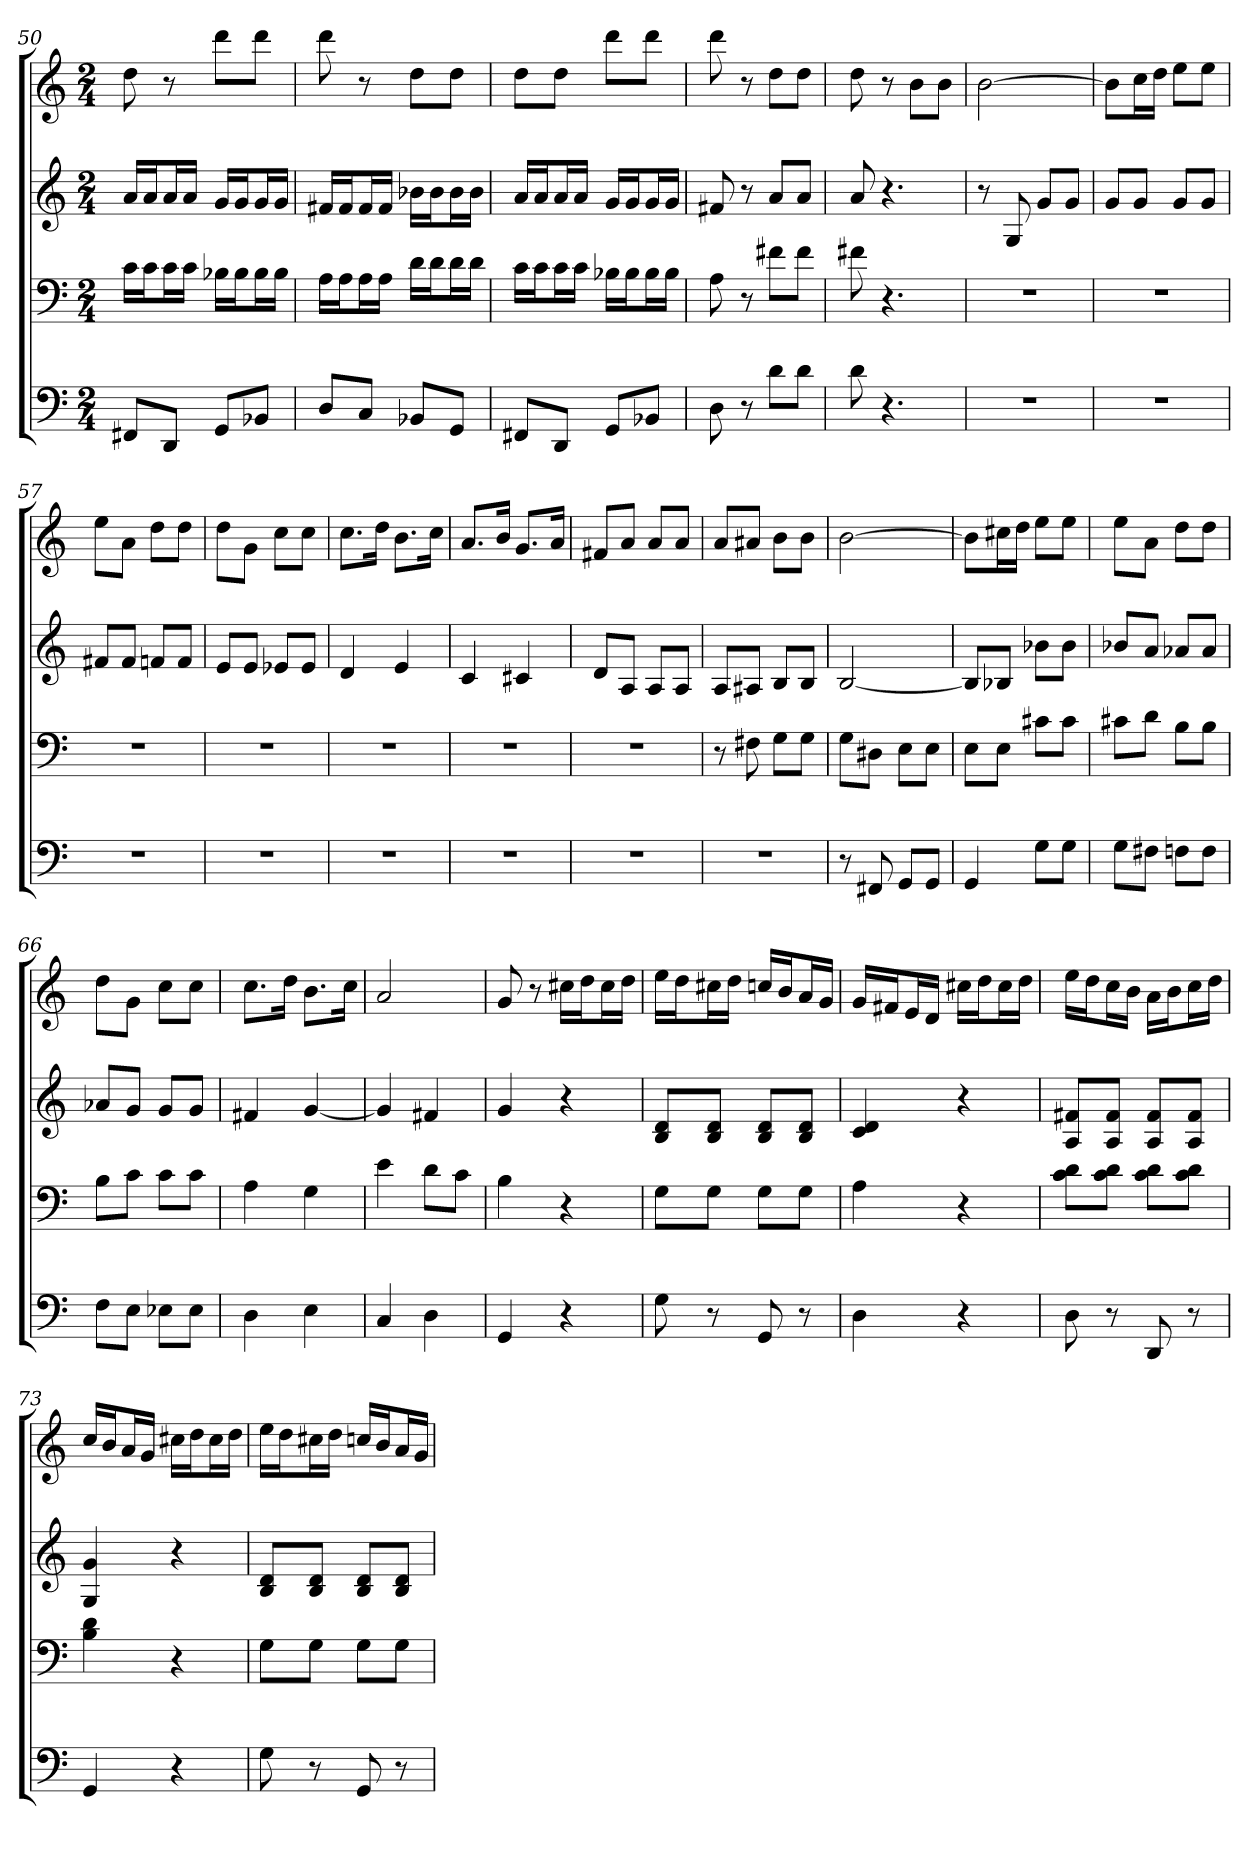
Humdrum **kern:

**kern	**kern	**kern	**kern
*part4	*part3	*part2	*part1
*staff4	*staff3	*staff2	*staff1
*k[]	*k[]	*k[]	*k[]
*C:	*C:	*C:	*C:
*M2/4	*M2/4	*M2/4	*M2/4
=50	=50	=50	=50
8FF#XL	16cLL	16aLL	8dd
.	16cJ	16aJ	.
8DDJ	16cL	16aL	8r
.	16cJJ	16aJJ	.
8GGL	16B-XLL	16gLL	8dddL
.	16B-J	16gJ	.
8BB-XJ	16B-L	16gL	8dddJ
.	16B-JJ	16gJJ	.
=51	=51	=51	=51
8DL	16ALL	16f#XLL	8ddd
.	16AJ	16f#J	.
8CJ	16AL	16f#L	8r
.	16AJJ	16f#JJ	.
8BB-XL	16dLL	16b-XLL	8ddL
.	16dJ	16b-J	.
8GGJ	16dL	16b-L	8ddJ
.	16dJJ	16b-JJ	.
=52	=52	=52	=52
8FF#XL	16cLL	16aLL	8ddL
.	16cJ	16aJ	.
8DDJ	16cL	16aL	8ddJ
.	16cJJ	16aJJ	.
8GGL	16B-XLL	16gLL	8dddL
.	16B-J	16gJ	.
8BB-XJ	16B-L	16gL	8dddJ
.	16B-JJ	16gJJ	.
=53	=53	=53	=53
8D	8A	8f#X	8ddd
8r	8r	8r	8r
8dL	8f#XL	8aL	8ddL
8dJ	8f#J	8aJ	8ddJ
=54	=54	=54	=54
8d	8f#X	8a	8dd
4.r	4.r	4.r	8r
.	.	.	8bL
.	.	.	8bJ
=55	=55	=55	=55
2r	2r	8r	[2b
.	.	8G	.
.	.	8gL	.
.	.	8gJ	.
=56	=56	=56	=56
2r	2r	8gL	8bL]
.	.	8gJ	16ccL
.	.	.	16ddJJ
.	.	8gL	8eeL
.	.	8gJ	8eeJ
=57	=57	=57	=57
2r	2r	8f#XL	8eeL
.	.	8f#J	8aJ
.	.	8fnL	8ddL
.	.	8fJ	8ddJ
=58	=58	=58	=58
2r	2r	8eL	8ddL
.	.	8eJ	8gJ
.	.	8e-XL	8ccL
.	.	8e-J	8ccJ
=59	=59	=59	=59
2r	2r	4d	8.ccL
.	.	.	16ddJk
.	.	4e	8.bL
.	.	.	16ccJk
=60	=60	=60	=60
2r	2r	4c	8.aL
.	.	.	16bJk
.	.	4c#X	8.gL
.	.	.	16aJk
=61	=61	=61	=61
2r	2r	8dL	8f#XL
.	.	8AJ	8aJ
.	.	8AL	8aL
.	.	8AJ	8aJ
=62	=62	=62	=62
2r	8r	8AL	8aL
.	8F#X	8A#XJ	8a#XJ
.	8GL	8BL	8bL
.	8GJ	8BJ	8bJ
=63	=63	=63	=63
8r	8GL	[2B	[2b
8FF#X	8D#XJ	.	.
8GGL	8EL	.	.
8GGJ	8EJ	.	.
=64	=64	=64	=64
4GG	8EL	8BL]	8bL]
.	8EJ	8B-XJ	16cc#XL
.	.	.	16ddJJ
8GL	8c#XL	8b-XL	8eeL
8GJ	8c#J	8b-J	8eeJ
=65	=65	=65	=65
8GL	8c#XL	8b-XL	8eeL
8F#XJ	8dJ	8aJ	8aJ
8FnL	8BL	8a-XL	8ddL
8FJ	8BJ	8a-J	8ddJ
=66	=66	=66	=66
8FL	8BL	8a-XL	8ddL
8EJ	8cJ	8gJ	8gJ
8E-XL	8cL	8gL	8ccL
8E-J	8cJ	8gJ	8ccJ
=67	=67	=67	=67
4D	4A	4f#X	8.ccL
.	.	.	16ddJk
4E	4G	[4g	8.bL
.	.	.	16ccJk
=68	=68	=68	=68
4C	4e	4g]	2a
4D	8dL	4f#X	.
.	8cJ	.	.
=69	=69	=69	=69
4GG	4B	4g	8g
.	.	.	8r
4r	4r	4r	16cc#XLL
.	.	.	16ddJ
.	.	.	16cc#L
.	.	.	16ddJJ
=70	=70	=70	=70
8G	8GL	8B 8dL	16eeLL
.	.	.	16ddJ
8r	8GJ	8B 8dJ	16cc#XL
.	.	.	16ddJJ
8GG	8GL	8B 8dL	16ccnLL
.	.	.	16bJ
8r	8GJ	8B 8dJ	16aL
.	.	.	16gJJ
=71	=71	=71	=71
4D	4A	4c 4d	16gLL
.	.	.	16f#XJ
.	.	.	16eL
.	.	.	16dJJ
4r	4r	4r	16cc#XLL
.	.	.	16ddJ
.	.	.	16cc#L
.	.	.	16ddJJ
=72	=72	=72	=72
8D	8c 8dL	8A 8f#XL	16eeLL
.	.	.	16ddJ
8r	8c 8dJ	8A 8f#J	16ccL
.	.	.	16bJJ
8DD	8c 8dL	8A 8f#L	16aLL
.	.	.	16bJ
8r	8c 8dJ	8A 8f#J	16ccL
.	.	.	16ddJJ
=73	=73	=73	=73
4GG	4B 4d	4G 4g	16ccLL
.	.	.	16bJ
.	.	.	16aL
.	.	.	16gJJ
4r	4r	4r	16cc#XLL
.	.	.	16ddJ
.	.	.	16cc#L
.	.	.	16ddJJ
=74	=74	=74	=74
8G	8GL	8B 8dL	16eeLL
.	.	.	16ddJ
8r	8GJ	8B 8dJ	16cc#XL
.	.	.	16ddJJ
8GG	8GL	8B 8dL	16ccnLL
.	.	.	16bJ
8r	8GJ	8B 8dJ	16aL
.	.	.	16gJJ
=	=	=	=
*-	*-	*-	*-
